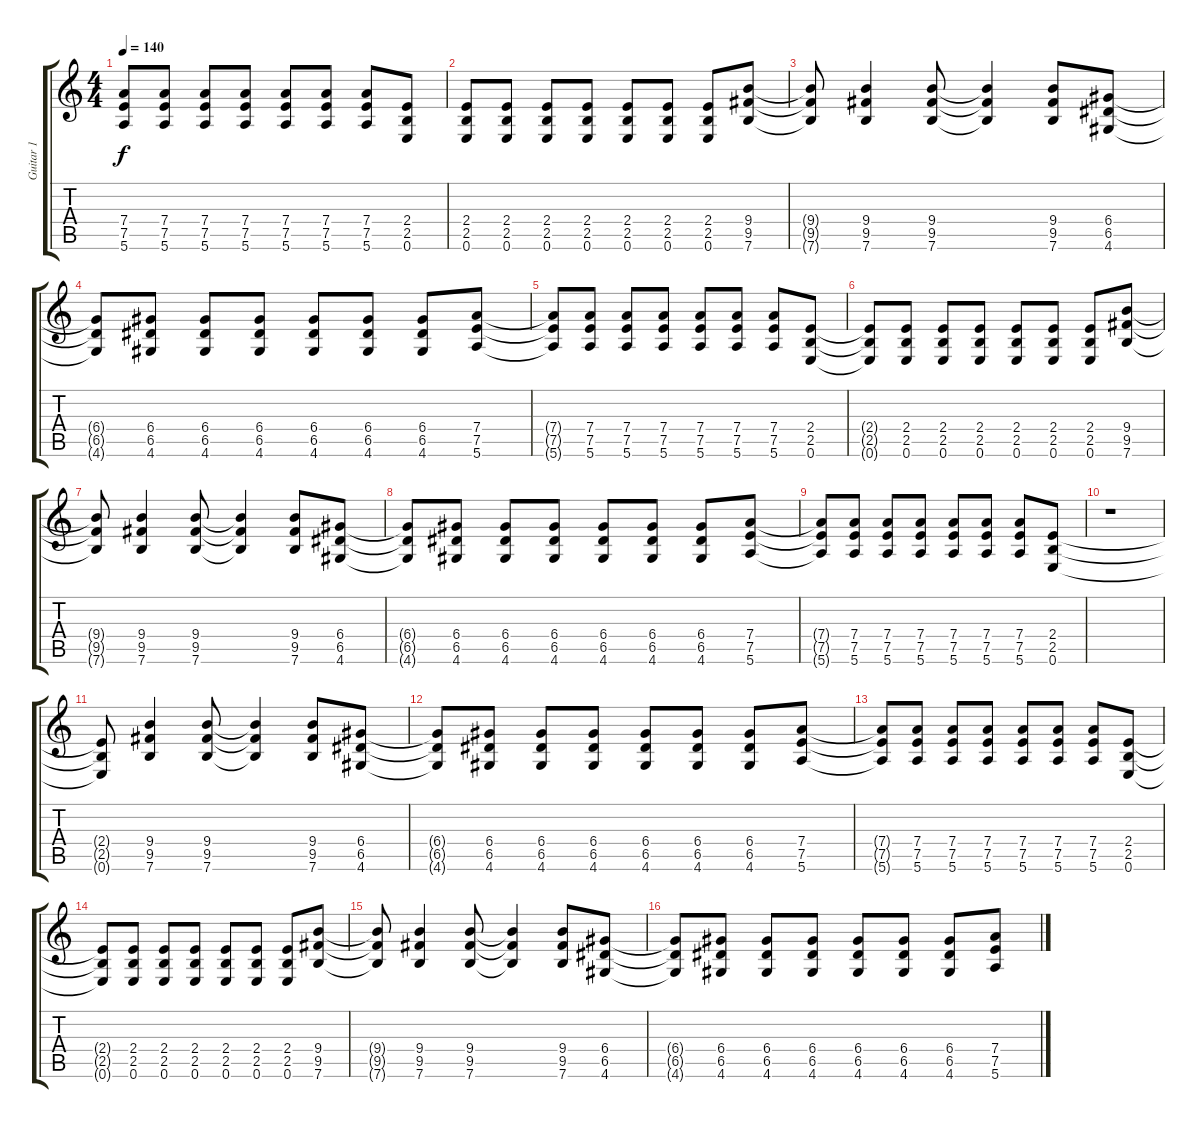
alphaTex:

\track ("Guitar 1" "Guitar 1") {instrument distortionguitar}
\staff {score tabs}
\tuning (E4 B3 G3 D3 A2 E2) {hide}
\ts (4 4)
\tempo 140
\clef g2
\ks c
(7.4{t} 7.5{t} 5.6{t}).8{dy f} (7.4 7.5 5.6).8 (7.4 7.5 5.6).8 (7.4 7.5 5.6).8 (7.4 7.5 5.6).8 (7.4 7.5 5.6).8 (7.4 7.5 5.6).8 (2.4 2.5 0.6).8 |
(2.4 2.5 0.6).8 (2.4 2.5 0.6).8 (2.4 2.5 0.6).8 (2.4 2.5 0.6).8 (2.4 2.5 0.6).8 (2.4 2.5 0.6).8 (2.4 2.5 0.6).8 (9.4 9.5 7.6).8 |
(9.4{t} 9.5{t} 7.6{t}).8 (9.4 9.5 7.6).4 (9.4 9.5 7.6).8 (9.4{t} 9.5{t} 7.6{t}).4 (9.4 9.5 7.6).8 (6.4 6.5 4.6).8 |
(6.4{t} 6.5{t} 4.6{t}).8 (6.4 6.5 4.6).8 (6.4 6.5 4.6).8 (6.4 6.5 4.6).8 (6.4 6.5 4.6).8 (6.4 6.5 4.6).8 (6.4 6.5 4.6).8 (7.4 7.5 5.6).8 |
(7.4{t} 7.5{t} 5.6{t}).8 (7.4 7.5 5.6).8 (7.4 7.5 5.6).8 (7.4 7.5 5.6).8 (7.4 7.5 5.6).8 (7.4 7.5 5.6).8 (7.4 7.5 5.6).8 (2.4 2.5 0.6).8 |
(2.4{t} 2.5{t} 0.6{t}).8 (2.4 2.5 0.6).8 (2.4 2.5 0.6).8 (2.4 2.5 0.6).8 (2.4 2.5 0.6).8 (2.4 2.5 0.6).8 (2.4 2.5 0.6).8 (9.4 9.5 7.6).8 |
(9.4{t} 9.5{t} 7.6{t}).8 (9.4 9.5 7.6).4 (9.4 9.5 7.6).8 (9.4{t} 9.5{t} 7.6{t}).4 (9.4 9.5 7.6).8 (6.4 6.5 4.6).8 |
(6.4{t} 6.5{t} 4.6{t}).8 (6.4 6.5 4.6).8 (6.4 6.5 4.6).8 (6.4 6.5 4.6).8 (6.4 6.5 4.6).8 (6.4 6.5 4.6).8 (6.4 6.5 4.6).8 (7.4 7.5 5.6).8 |
(7.4{t} 7.5{t} 5.6{t}).8 (7.4 7.5 5.6).8 (7.4 7.5 5.6).8 (7.4 7.5 5.6).8 (7.4 7.5 5.6).8 (7.4 7.5 5.6).8 (7.4 7.5 5.6).8 (2.4 2.5 0.6).8 |
r.1 |
(2.4{t} 2.5{t} 0.6{t}).8 (9.4 9.5 7.6).4 (9.4 9.5 7.6).8 (9.4{t} 9.5{t} 7.6{t}).4 (9.4 9.5 7.6).8 (6.4 6.5 4.6).8 |
(6.4{t} 6.5{t} 4.6{t}).8 (6.4 6.5 4.6).8 (6.4 6.5 4.6).8 (6.4 6.5 4.6).8 (6.4 6.5 4.6).8 (6.4 6.5 4.6).8 (6.4 6.5 4.6).8 (7.4 7.5 5.6).8 |
(7.4{t} 7.5{t} 5.6{t}).8 (7.4 7.5 5.6).8 (7.4 7.5 5.6).8 (7.4 7.5 5.6).8 (7.4 7.5 5.6).8 (7.4 7.5 5.6).8 (7.4 7.5 5.6).8 (2.4 2.5 0.6).8 |
(2.4{t} 2.5{t} 0.6{t}).8 (2.4 2.5 0.6).8 (2.4 2.5 0.6).8 (2.4 2.5 0.6).8 (2.4 2.5 0.6).8 (2.4 2.5 0.6).8 (2.4 2.5 0.6).8 (9.4 9.5 7.6).8 |
(9.4{t} 9.5{t} 7.6{t}).8 (9.4 9.5 7.6).4 (9.4 9.5 7.6).8 (9.4{t} 9.5{t} 7.6{t}).4 (9.4 9.5 7.6).8 (6.4 6.5 4.6).8 |
(6.4{t} 6.5{t} 4.6{t}).8 (6.4 6.5 4.6).8 (6.4 6.5 4.6).8 (6.4 6.5 4.6).8 (6.4 6.5 4.6).8 (6.4 6.5 4.6).8 (6.4 6.5 4.6).8 (7.4 7.5 5.6).8
